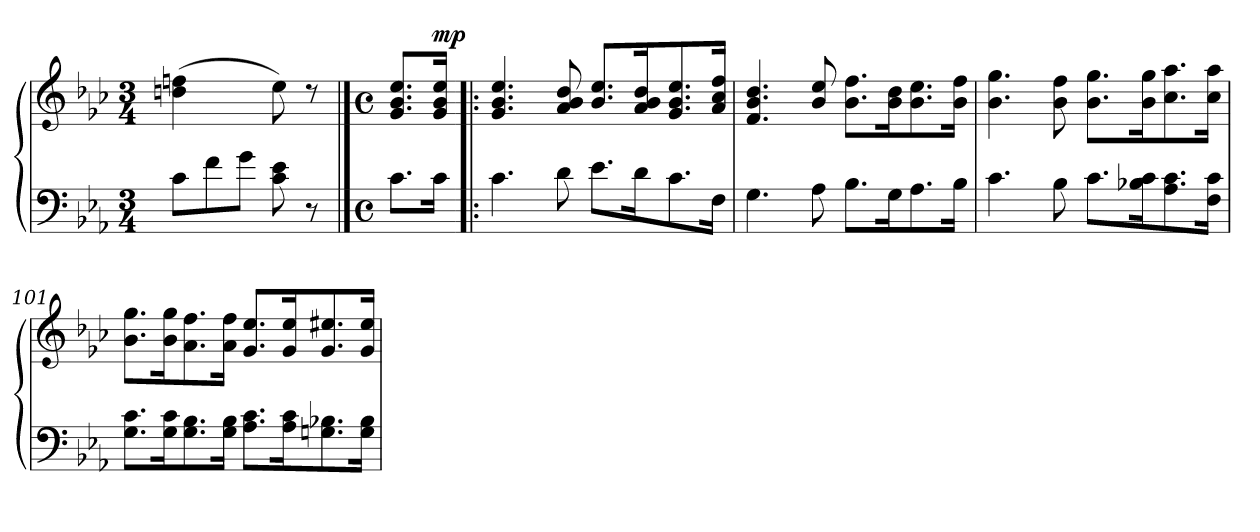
**kern	**kern	**dynam
*part1	*part1	*part1
*staff2	*staff1	*staff1/2
*clefF4	*clefG3	*
*k[b-e-a-]	*k[b-e-a-]	*
*M3/4	*M3/4	*
==96	==96	==96
8c\L	(>4bn\ 4ddn\	.
8f\	.	.
8g\J	8ryy	.
8c\ 8e-\	8cc\)	.
8r	8rb	.
!!LO:LB:g=z
==97	==97	==97
*M4/4	*M4/4	*
*met(c)	*met(c)	*
8.c\L	8.e-/ 8.g/ 8.cc/L	.
!	!	!LO:DY:a
16c\Jk	16e-/ 16g/ 16cc/Jk	mp
=98!|:	=98!|:	=98!|:
4.c\	4.e-/ 4.g/ 4.cc/	.
8d\	8f/ 8g/ 8b-/	.
8.e-\L	8.g/ 8.cc/L	.
16d\k	16f/ 16g/ 16b-/k	.
8.c\	8.e-/ 8.g/ 8.cc/	.
16F\Jk	16f/ 16a-/ 16dd/Jk	.
=99	=99	=99
4.G\	4.d/ 4.g/ 4.b-/	.
8A-\	8g/ 8cc/	.
8.B-\L	8.g\ 8.dd\L	.
16G\k	16g\ 16b-\k	.
8.A-\	8.g\ 8.cc\	.
16B-\Jk	16g\ 16dd\Jk	.
=100	=100	=100
4.c\	4.g\ 4.ee-\	.
8B-\	8g\ 8dd\	.
8.c\L	8.g\ 8.ee-\L	.
16B-X\ 16c\k	16g\ 16ee-\k	.
8.A-\ 8.c\	8.a-\ 8.ff\	.
16F\ 16c\Jk	16a-\ 16ff\Jk	.
=101	=101	=101
8.G\ 8.c\L	8.g\ 8.ee-\L	.
16G\ 16c\k	16g\ 16ee-\k	.
8.G\ 8.B-\	8.f\ 8.dd\	.
16G\ 16B-\Jk	16f\ 16dd\Jk	.
8.A-\ 8.c\L	8.e-/ 8.cc/L	.
16A-\ 16c\k	16e-/ 16cc/k	.
8.Gn\ 8.B-X\	8.e-/ 8.cc#X/	.
16G\ 16B-\Jk	16e-/ 16cc#/Jk	.
=	=	=
*-	*-	*-
